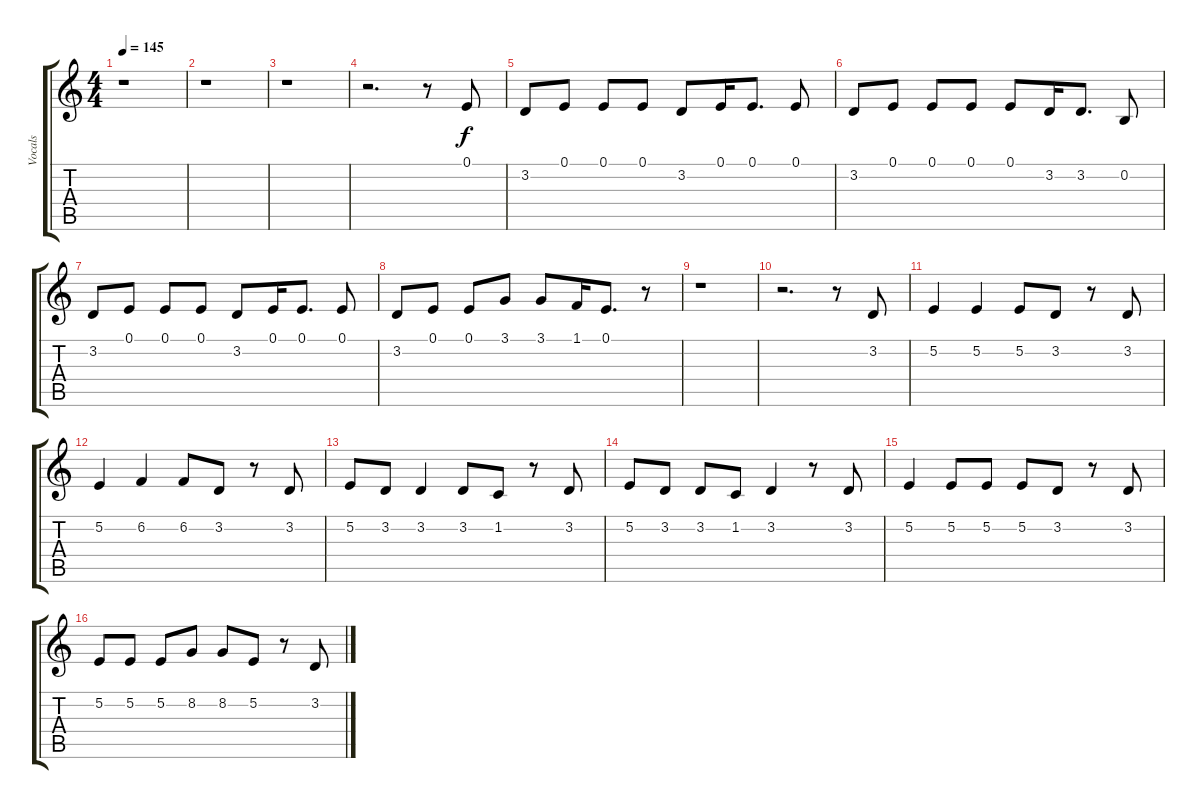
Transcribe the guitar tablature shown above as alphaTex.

\track ("Vocals" "Vocals") {instrument voiceoohs}
\staff {score tabs}
\tuning (E4 B3 G3 D3 A2 E2) {hide}
\ts (4 4)
\tempo 145
\clef g2
\ks c
r.1{dy f} |
r.1 |
r.1 |
r.2{d} r.8 0.1.8 |
3.2.8 0.1.8 0.1.8 0.1.8 3.2.8 0.1.16 0.1.8{d} 0.1.8 |
3.2.8 0.1.8 0.1.8 0.1.8 0.1.8 3.2.16 3.2.8{d} 0.2.8 |
3.2.8 0.1.8 0.1.8 0.1.8 3.2.8 0.1.16 0.1.8{d} 0.1.8 |
3.2.8 0.1.8 0.1.8 3.1.8 3.1.8 1.1.16 0.1.8{d} r.8 |
r.1 |
r.2{d} r.8 3.2.8 |
5.2.4 5.2.4 5.2.8 3.2.8 r.8 3.2.8 |
5.2.4 6.2.4 6.2.8 3.2.8 r.8 3.2.8 |
5.2.8 3.2.8 3.2.4 3.2.8 1.2.8 r.8 3.2.8 |
5.2.8 3.2.8 3.2.8 1.2.8 3.2.4 r.8 3.2.8 |
5.2.4 5.2.8 5.2.8 5.2.8 3.2.8 r.8 3.2.8 |
5.2.8 5.2.8 5.2.8 8.2.8 8.2.8 5.2.8 r.8 3.2.8
